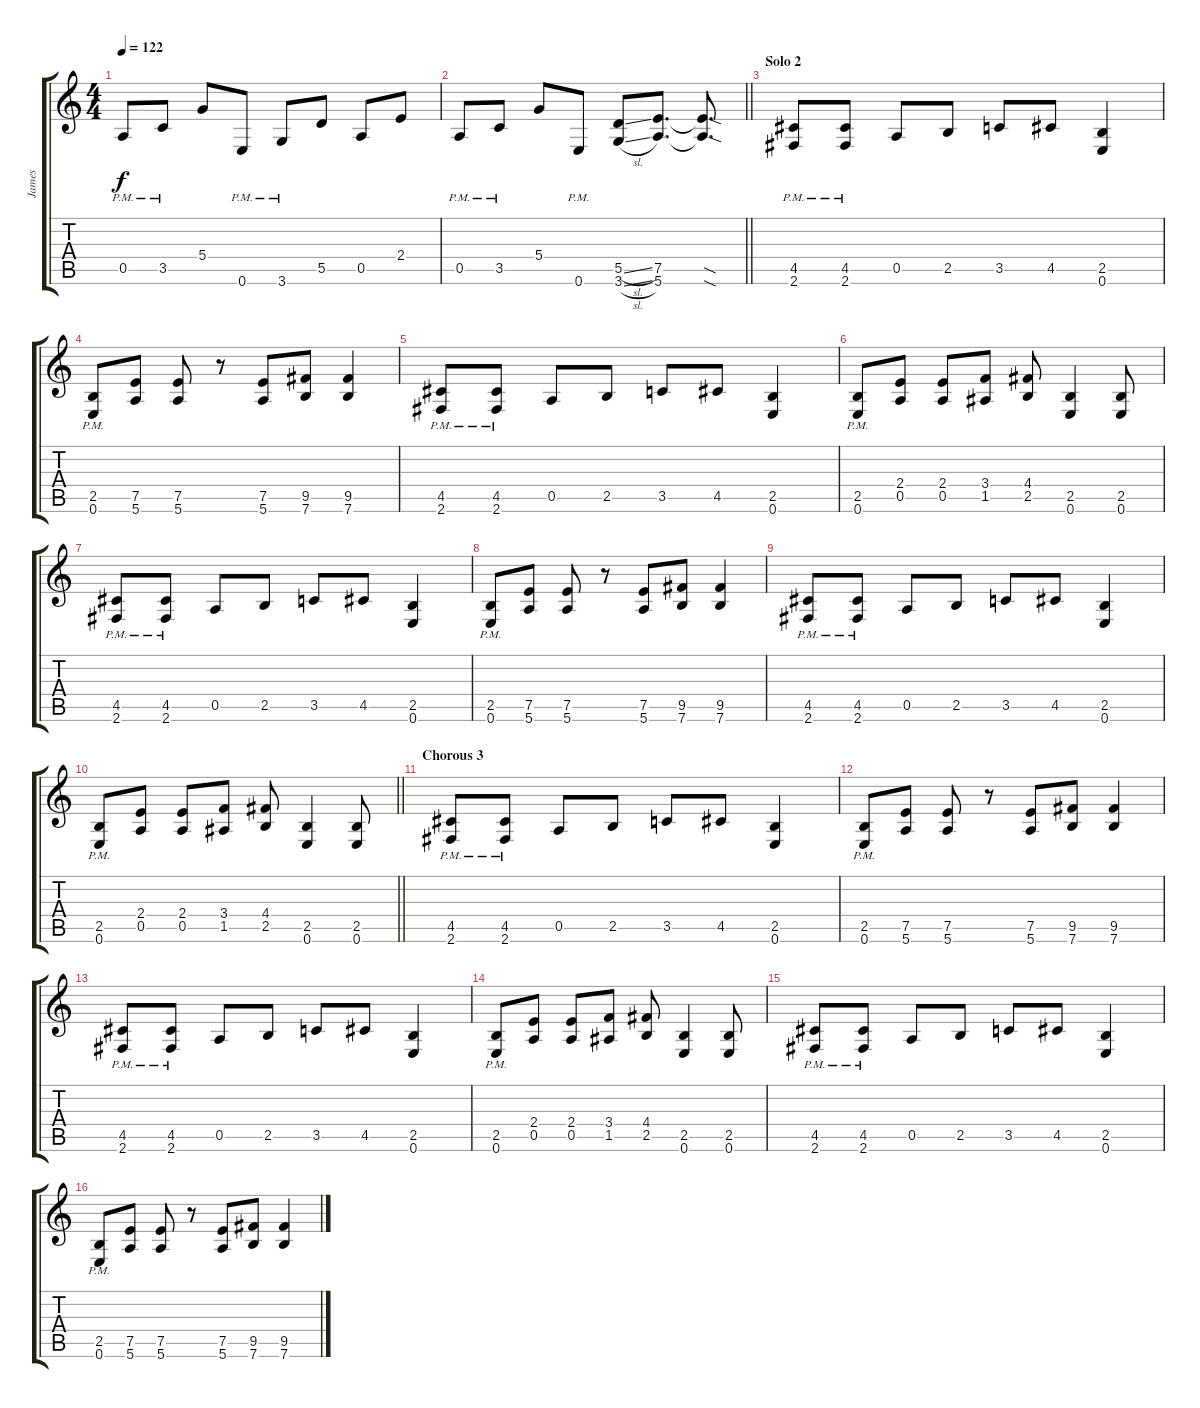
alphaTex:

\track ("James" "James") {instrument distortionguitar}
\staff {score tabs}
\tuning (E4 B3 G3 D3 A2 E2) {hide}
\ts (4 4)
\tempo 122
\clef g2
\ks c
0.5{pm}.8{dy f volume 8 balance 5} 3.5{pm}.8 5.4.8 0.6{pm}.8 3.6{pm}.8 5.5.8 0.5.8 2.4.8 |
\barLineRight lightlight
0.5{pm}.8 3.5{pm}.8 5.4.8 0.6{pm}.8 (5.5{sl} 3.6{sl}).8 (7.5 5.6).8{d} (7.5{sod t} 5.6{sod t}).8{d} |
\section ("" "Solo 2")
(4.5{pm} 2.6{pm}).8{volume 5 balance 1} (4.5{pm} 2.6{pm}).8 0.5.8 2.5.8 3.5.8 4.5.8 (2.5 0.6).4 |
(2.5{pm} 0.6{pm}).8 (7.5 5.6).8 (7.5 5.6).8 r.8 (7.5 5.6).8 (9.5 7.6).8 (9.5 7.6).4 |
(4.5{pm} 2.6{pm}).8 (4.5{pm} 2.6{pm}).8 0.5.8 2.5.8 3.5.8 4.5.8 (2.5 0.6).4 |
(2.5{pm} 0.6{pm}).8 (2.4 0.5).8 (2.4 0.5).8 (3.4 1.5).8 (4.4 2.5).8 (2.5 0.6).4 (2.5 0.6).8 |
(4.5{pm} 2.6{pm}).8 (4.5{pm} 2.6{pm}).8 0.5.8 2.5.8 3.5.8 4.5.8 (2.5 0.6).4 |
(2.5{pm} 0.6{pm}).8 (7.5 5.6).8 (7.5 5.6).8 r.8 (7.5 5.6).8 (9.5 7.6).8 (9.5 7.6).4 |
(4.5{pm} 2.6{pm}).8 (4.5{pm} 2.6{pm}).8 0.5.8 2.5.8 3.5.8 4.5.8 (2.5 0.6).4 |
\barLineRight lightlight
(2.5{pm} 0.6{pm}).8 (2.4 0.5).8 (2.4 0.5).8 (3.4 1.5).8 (4.4 2.5).8 (2.5 0.6).4 (2.5 0.6).8 |
\section ("" "Chorous 3")
(4.5{pm} 2.6{pm}).8{volume 6} (4.5{pm} 2.6{pm}).8 0.5.8 2.5.8 3.5.8 4.5.8 (2.5 0.6).4 |
(2.5{pm} 0.6{pm}).8 (7.5 5.6).8 (7.5 5.6).8 r.8 (7.5 5.6).8 (9.5 7.6).8 (9.5 7.6).4 |
(4.5{pm} 2.6{pm}).8 (4.5{pm} 2.6{pm}).8 0.5.8 2.5.8 3.5.8 4.5.8 (2.5 0.6).4 |
(2.5{pm} 0.6{pm}).8 (2.4 0.5).8 (2.4 0.5).8 (3.4 1.5).8 (4.4 2.5).8 (2.5 0.6).4 (2.5 0.6).8 |
(4.5{pm} 2.6{pm}).8 (4.5{pm} 2.6{pm}).8 0.5.8 2.5.8 3.5.8 4.5.8 (2.5 0.6).4 |
(2.5{pm} 0.6{pm}).8 (7.5 5.6).8 (7.5 5.6).8 r.8 (7.5 5.6).8 (9.5 7.6).8 (9.5 7.6).4
